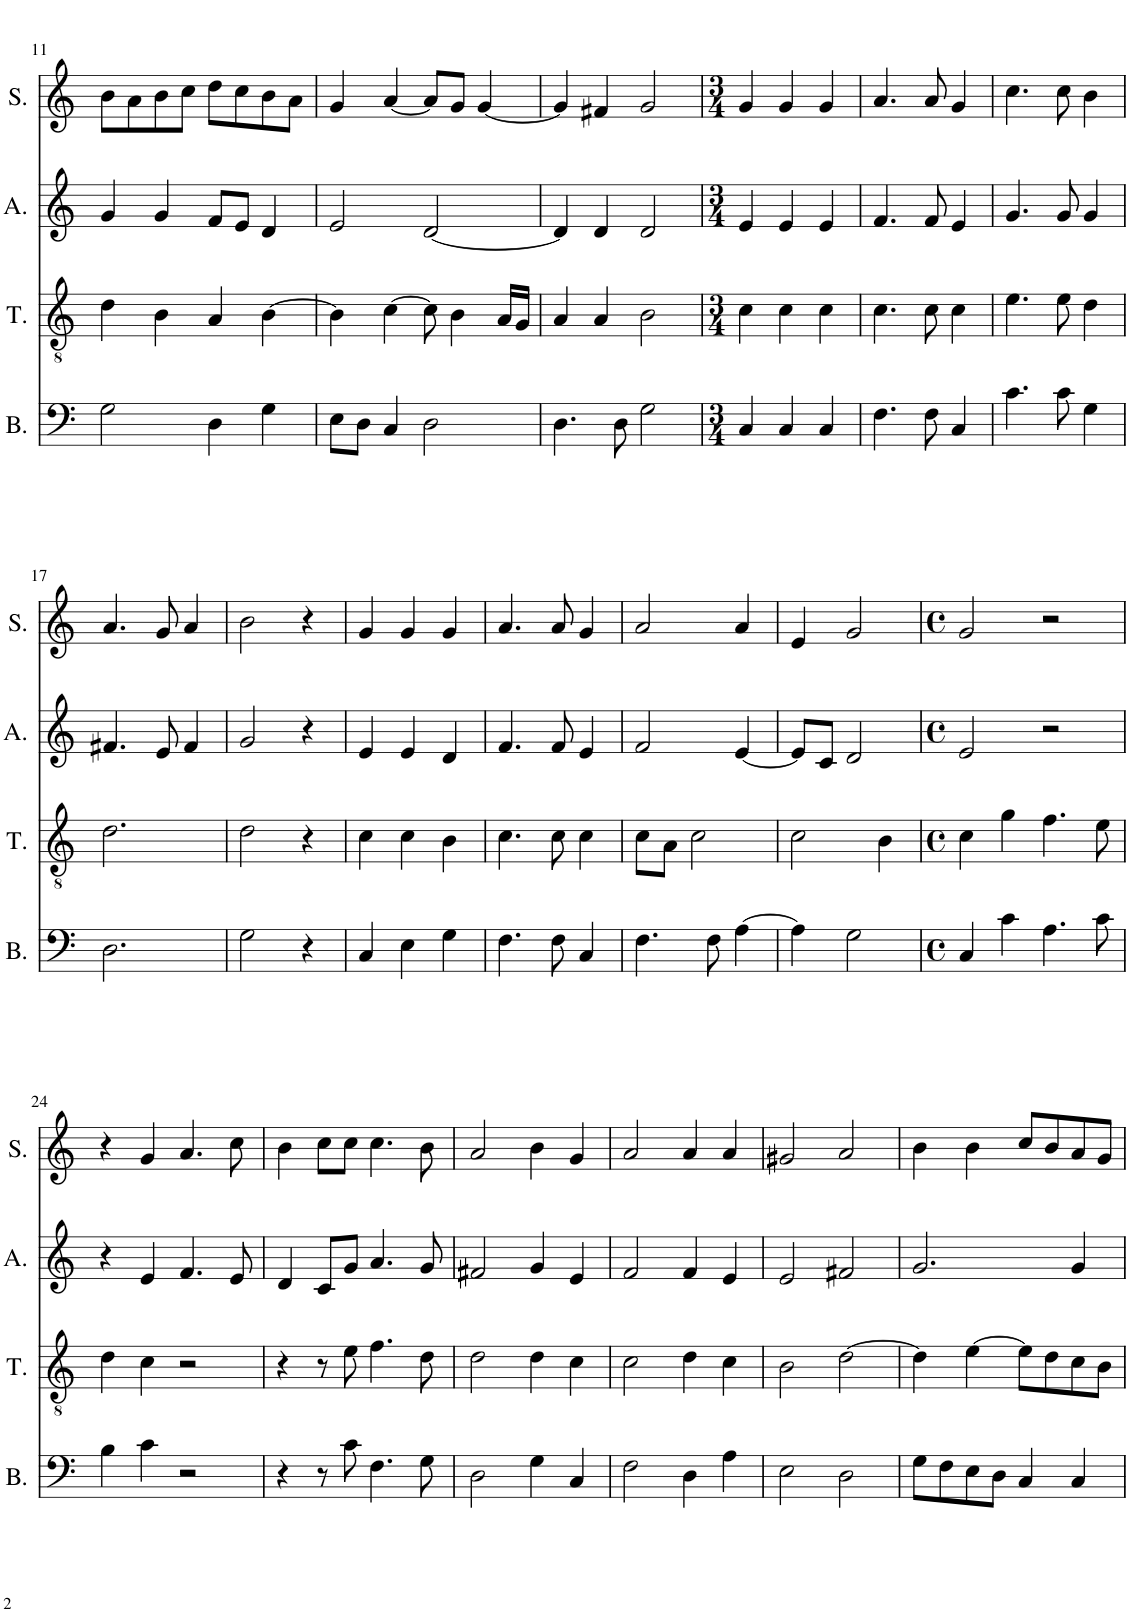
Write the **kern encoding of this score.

**kern	**kern	**kern	**kern
*part4	*part3	*part2	*part1
*staff4	*staff3	*staff2	*staff1
*I"BASSUS (Bass)	*I"TENOR (Tenor)	*I"ALTUS (Alto)	*I"CANTUS (Soprano)
*I'B.	*I'T.	*I'A.	*I'S.
!!LO:PB:g=z
*clefF4	*clefGv2	*clefG2	*clefG2
*k[]	*k[]	*k[]	*k[]
*M4/4	*M4/4	*M4/4	*M4/4
*met(c)	*met(c)	*met(c)	*met(c)
=11	=11	=11	=11
2G\	4d\	4g/	8b\L
.	.	.	8a\
.	4B\	4g/	8b\
.	.	.	8cc\J
4D\	4A/	8f/L	8dd\L
.	.	8e/J	8cc\
4G\	[4B\	4d/	8b\
.	.	.	8a\J
=12	=12	=12	=12
8E\L	4B\]	2e/	4g/
8D\J	.	.	.
4C/	[4c\	.	[4a/
2D\	8c\]	[2d/	8a/L]
.	4B\	.	8g/J
.	.	.	[4g/
.	16A/LL	.	.
.	16G/JJ	.	.
=13	=13	=13	=13
4.D\	4A/	4d/]	4g/]
.	4A/	4d/	4f#X/
8D\	.	.	.
*	*	*	*MM80
2G\	2B\	2d/	2g/
=14	=14	=14	=14
*M3/4	*M3/4	*M3/4	*M3/4
*	*	*	*MM120
4C/	4c\	4e/	4g/
4C/	4c\	4e/	4g/
4C/	4c\	4e/	4g/
=15	=15	=15	=15
4.F\	4.c\	4.f/	4.a/
8F\	8c\	8f/	8a/
4C/	4c\	4e/	4g/
=16	=16	=16	=16
4.c\	4.e\	4.g/	4.cc\
8c\	8e\	8g/	8cc\
4G\	4d\	4g/	4b\
!!LO:LB:g=z
=17	=17	=17	=17
2.D\	2.d\	4.f#X/	4.a/
.	.	8e/	8g/
.	.	4f#/	4a/
=18	=18	=18	=18
2G\	2d\	2g/	2b\
4r	4r	4r	4r
=19	=19	=19	=19
4C/	4c\	4e/	4g/
4E\	4c\	4e/	4g/
4G\	4B\	4d/	4g/
=20	=20	=20	=20
4.F\	4.c\	4.f/	4.a/
8F\	8c\	8f/	8a/
4C/	4c\	4e/	4g/
=21	=21	=21	=21
4.F\	8c\L	2f/	2a/
.	8A\J	.	.
.	2c\	.	.
8F\	.	.	.
[4A\	.	[4e/	4a/
=22	=22	=22	=22
4A\]	2c\	8e/L]	4e/
.	.	8c/J	.
2G\	.	2d/	2g/
.	4B\	.	.
=23	=23	=23	=23
*M4/4	*M4/4	*M4/4	*M4/4
*met(c)	*met(c)	*met(c)	*met(c)
*	*	*	*MM100
4C/	4c\	2e/	2g/
4c\	4g\	.	.
4.A\	4.f\	2r	2r
8c\	8e\	.	.
!!LO:LB:g=z
=24	=24	=24	=24
4B\	4d\	4r	4r
4c\	4c\	4e/	4g/
2r	2r	4.f/	4.a/
.	.	8e/	8cc\
=25	=25	=25	=25
4r	4r	4d/	4b\
8r	8r	8c/L	8cc\L
8c\	8e\	8g/J	8cc\J
4.F\	4.f\	4.a/	4.cc\
8G\	8d\	8g/	8b\
=26	=26	=26	=26
2D\	2d\	2f#X/	2a/
4G\	4d\	4g/	4b\
4C/	4c\	4e/	4g/
=27	=27	=27	=27
2F\	2c\	2f/	2a/
4D\	4d\	4f/	4a/
4A\	4c\	4e/	4a/
=28	=28	=28	=28
2E\	2B\	2e/	2g#X/
2D\	[2d\	2f#X/	2a/
=29	=29	=29	=29
8G\L	4d\]	2.g/	4b\
8F\	.	.	.
8E\	[4e\	.	4b\
8D\J	.	.	.
4C/	8e\L]	.	8cc/L
.	8d\	.	8b/
4C/	8c\	4g/	8a/
.	8B\J	.	8g/J
=	=	=	=
*-	*-	*-	*-
